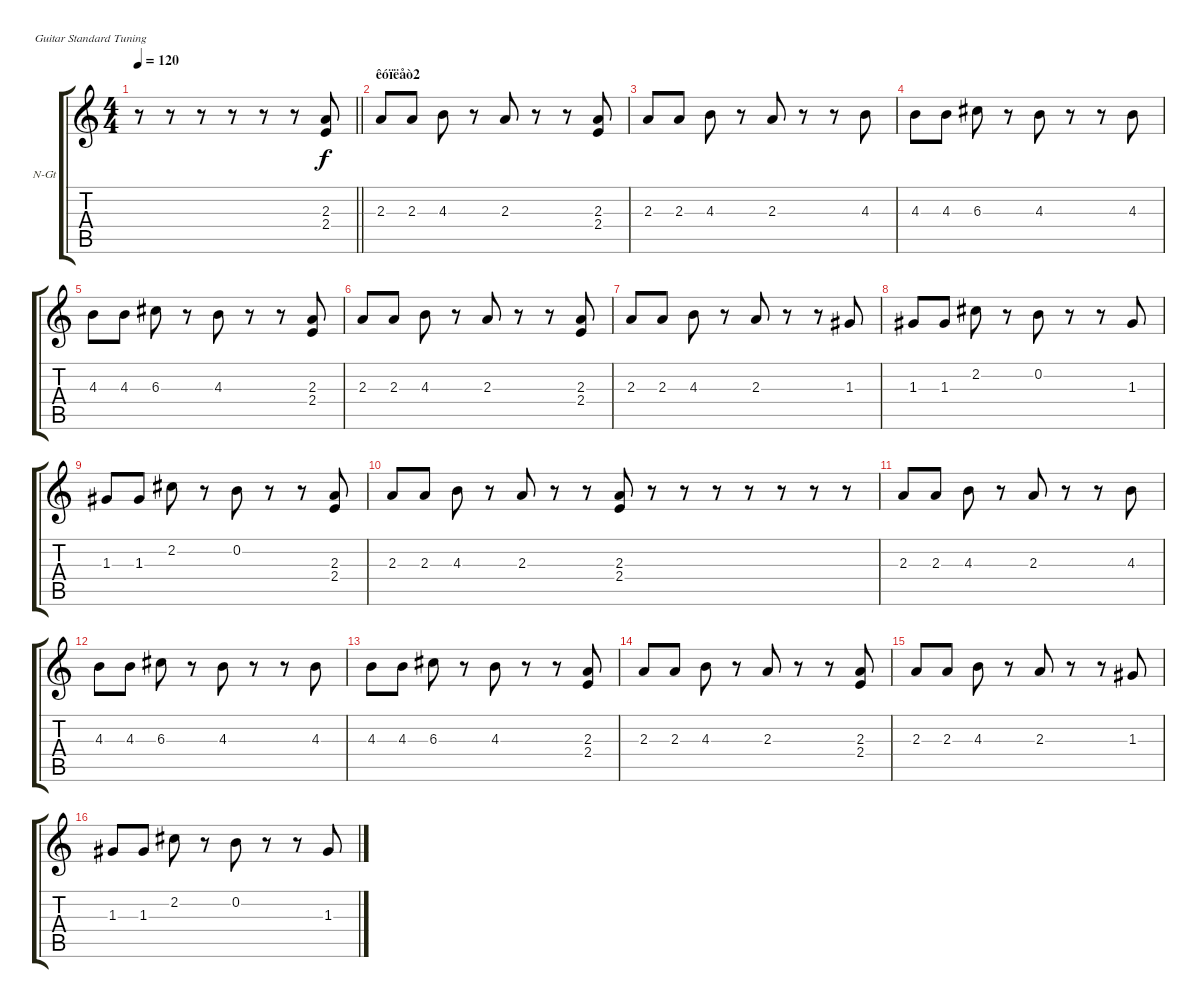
\bracketExtendMode groupsimilarinstruments
\firstSystemTrackNameOrientation horizontal
\otherSystemsTrackNameOrientation horizontal
\track ("Nylon Guitar" "N-Gt") {instrument acousticguitarnylon}
\staff {score tabs}
\tuning (E4 B3 G3 D3 A2 E2)
\ts (4 4)
\tempo 120
\clef g2
\scale
0.333333
\barLineRight lightlight
\ks c
r.8{dy f} r.8 r.8 r.8 r.8 r.8 (2.4 2.3).8 |
\section ("" "êóïëåò2")
\scale
0.333333 2.3.8 2.3.8 4.3.8 r.8 2.3.8 r.8 r.8 (2.3 2.4).8 |
\scale
0.333333 2.3.8 2.3.8 4.3.8 r.8 2.3.8 r.8 r.8 4.3.8 |
\scale
0.333333 4.3.8 4.3.8 6.3.8 r.8 4.3.8 r.8 r.8 4.3.8 |
\scale
0.333333 4.3.8 4.3.8 6.3.8 r.8 4.3.8 r.8 r.8 (2.3 2.4).8 |
\scale
0.333333 2.3.8 2.3.8 4.3.8 r.8 2.3.8 r.8 r.8 (2.3 2.4).8 |
\scale
0.333333 2.3.8 2.3.8 4.3.8 r.8 2.3.8 r.8 r.8 1.3.8 |
\scale
0.333333 1.3.8 1.3.8 2.2.8 r.8 0.2.8 r.8 r.8 1.3.8 |
\scale
0.333333 1.3.8 1.3.8 2.2.8 r.8 0.2.8 r.8 r.8 (2.4 2.3).8 |
\scale
0.333333 2.3.8 2.3.8 4.3.8 r.8 2.3.8 r.8 r.8 (2.3 2.4).8 r.8 r.8 r.8 r.8 r.8 r.8 r.8 |
\scale
0.333333 2.3.8 2.3.8 4.3.8 r.8 2.3.8 r.8 r.8 4.3.8 |
\scale
0.333333 4.3.8 4.3.8 6.3.8 r.8 4.3.8 r.8 r.8 4.3.8 |
\scale
0.333333 4.3.8 4.3.8 6.3.8 r.8 4.3.8 r.8 r.8 (2.3 2.4).8 |
\scale
0.333333 2.3.8 2.3.8 4.3.8 r.8 2.3.8 r.8 r.8 (2.3 2.4).8 |
\scale
0.333333 2.3.8 2.3.8 4.3.8 r.8 2.3.8 r.8 r.8 1.3.8 |
\scale
0.333333 1.3.8 1.3.8 2.2.8 r.8 0.2.8 r.8 r.8 1.3.8
